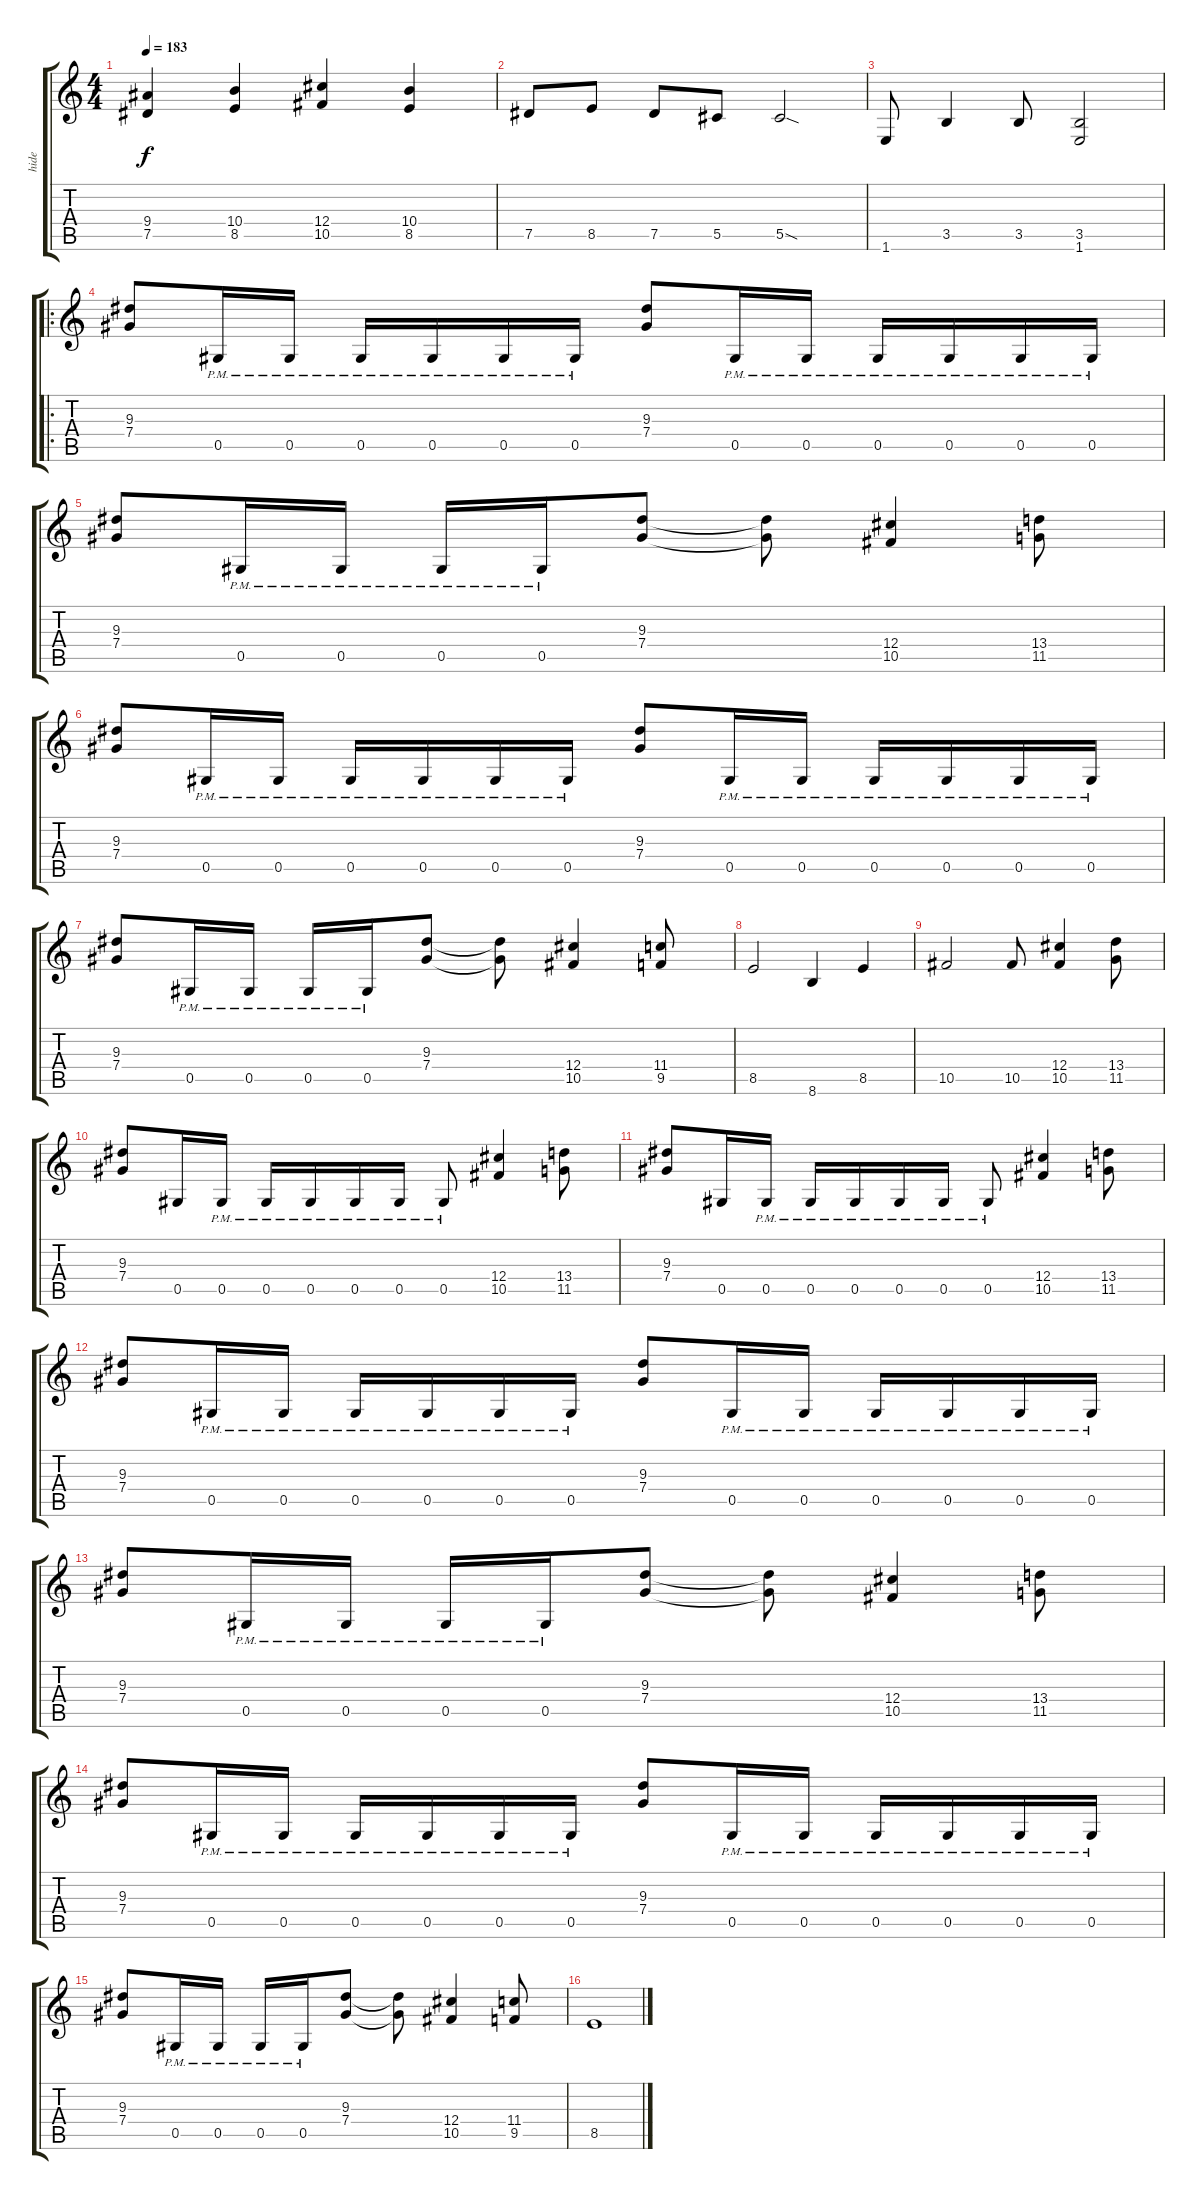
\track ("hide" "hide") {instrument distortionguitar}
\staff {score tabs}
\tuning (Eb4 Bb3 Gb3 Db3 Ab2 Eb2) {hide}
\ts (4 4)
\tempo 183
\clef g2
\ks c
(9.4 7.5).4{dy f} (10.4 8.5).4 (12.4 10.5).4 (10.4 8.5).4 |
7.5.8 8.5.8 7.5.8 5.5.8 5.5{sod}.2 |
1.6.8 3.5.4 3.5.8 (3.5 1.6).2 |
\ro
(9.3 7.4).8 0.5{pm}.16 0.5{pm}.16 0.5{pm}.16 0.5{pm}.16 0.5{pm}.16 0.5{pm}.16 (9.3 7.4).8 0.5{pm}.16 0.5{pm}.16 0.5{pm}.16 0.5{pm}.16 0.5{pm}.16 0.5{pm}.16 |
(9.3 7.4).8 0.5{pm}.16 0.5{pm}.16 0.5{pm}.16 0.5{pm}.16 (9.3 7.4).8 (9.3{t} 7.4{t}).8 (12.4 10.5).4 (13.4 11.5).8 |
(9.3 7.4).8 0.5{pm}.16 0.5{pm}.16 0.5{pm}.16 0.5{pm}.16 0.5{pm}.16 0.5{pm}.16 (9.3 7.4).8 0.5{pm}.16 0.5{pm}.16 0.5{pm}.16 0.5{pm}.16 0.5{pm}.16 0.5{pm}.16 |
(9.3 7.4).8 0.5{pm}.16 0.5{pm}.16 0.5{pm}.16 0.5{pm}.16 (9.3 7.4).8 (9.3{t} 7.4{t}).8 (12.4 10.5).4 (11.4 9.5).8 |
8.5.2 8.6.4 8.5.4 |
10.5.2 10.5.8 (12.4 10.5).4 (13.4 11.5).8 |
(9.3 7.4).8 0.5.16 0.5{pm}.16 0.5{pm}.16 0.5{pm}.16 0.5{pm}.16 0.5{pm}.16 0.5{pm}.8 (12.4 10.5).4 (13.4 11.5).8 |
(9.3 7.4).8 0.5.16 0.5{pm}.16 0.5{pm}.16 0.5{pm}.16 0.5{pm}.16 0.5{pm}.16 0.5{pm}.8 (12.4 10.5).4 (13.4 11.5).8 |
(9.3 7.4).8 0.5{pm}.16 0.5{pm}.16 0.5{pm}.16 0.5{pm}.16 0.5{pm}.16 0.5{pm}.16 (9.3 7.4).8 0.5{pm}.16 0.5{pm}.16 0.5{pm}.16 0.5{pm}.16 0.5{pm}.16 0.5{pm}.16 |
(9.3 7.4).8 0.5{pm}.16 0.5{pm}.16 0.5{pm}.16 0.5{pm}.16 (9.3 7.4).8 (9.3{t} 7.4{t}).8 (12.4 10.5).4 (13.4 11.5).8 |
(9.3 7.4).8 0.5{pm}.16 0.5{pm}.16 0.5{pm}.16 0.5{pm}.16 0.5{pm}.16 0.5{pm}.16 (9.3 7.4).8 0.5{pm}.16 0.5{pm}.16 0.5{pm}.16 0.5{pm}.16 0.5{pm}.16 0.5{pm}.16 |
(9.3 7.4).8 0.5{pm}.16 0.5{pm}.16 0.5{pm}.16 0.5{pm}.16 (9.3 7.4).8 (9.3{t} 7.4{t}).8 (12.4 10.5).4 (11.4 9.5).8 |
8.5.1
